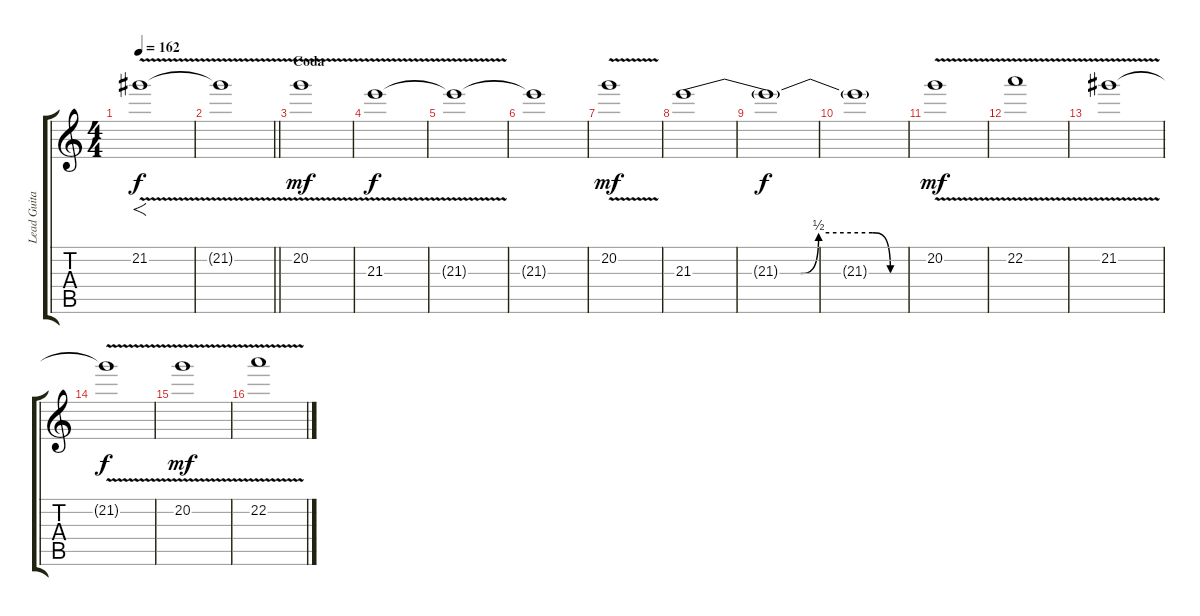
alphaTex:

\track ("Lead Guitar 1 [Brendon McNichol]" "Lead Guita") {instrument distortionguitar bank 255}
\staff {score tabs}
\tuning (E4 B3 G3 D3 A2 E2) {hide}
\ts (4 4)
\tempo 162
\clef g2
\ks c
21.2{v}.1{f dy f} |
\barLineRight lightlight
21.2{t}.1 |
\section ("" "Coda")
20.2{v}.1{dy mf balance 8} |
21.3{v}.1{dy f} |
21.3{t}.1 |
21.3{t}.1 |
20.2{v}.1{dy mf} |
21.3{be (custom 0 0 30 0 35 2 50 2 55 0 60 0)}.1 |
21.3{t}.1{dy f} |
21.3{t}.1 |
20.2{v}.1{dy mf} |
22.2{v}.1 |
21.2{v}.1 |
21.2{t}.1{dy f} |
20.2{v}.1{dy mf} |
22.2{v}.1
